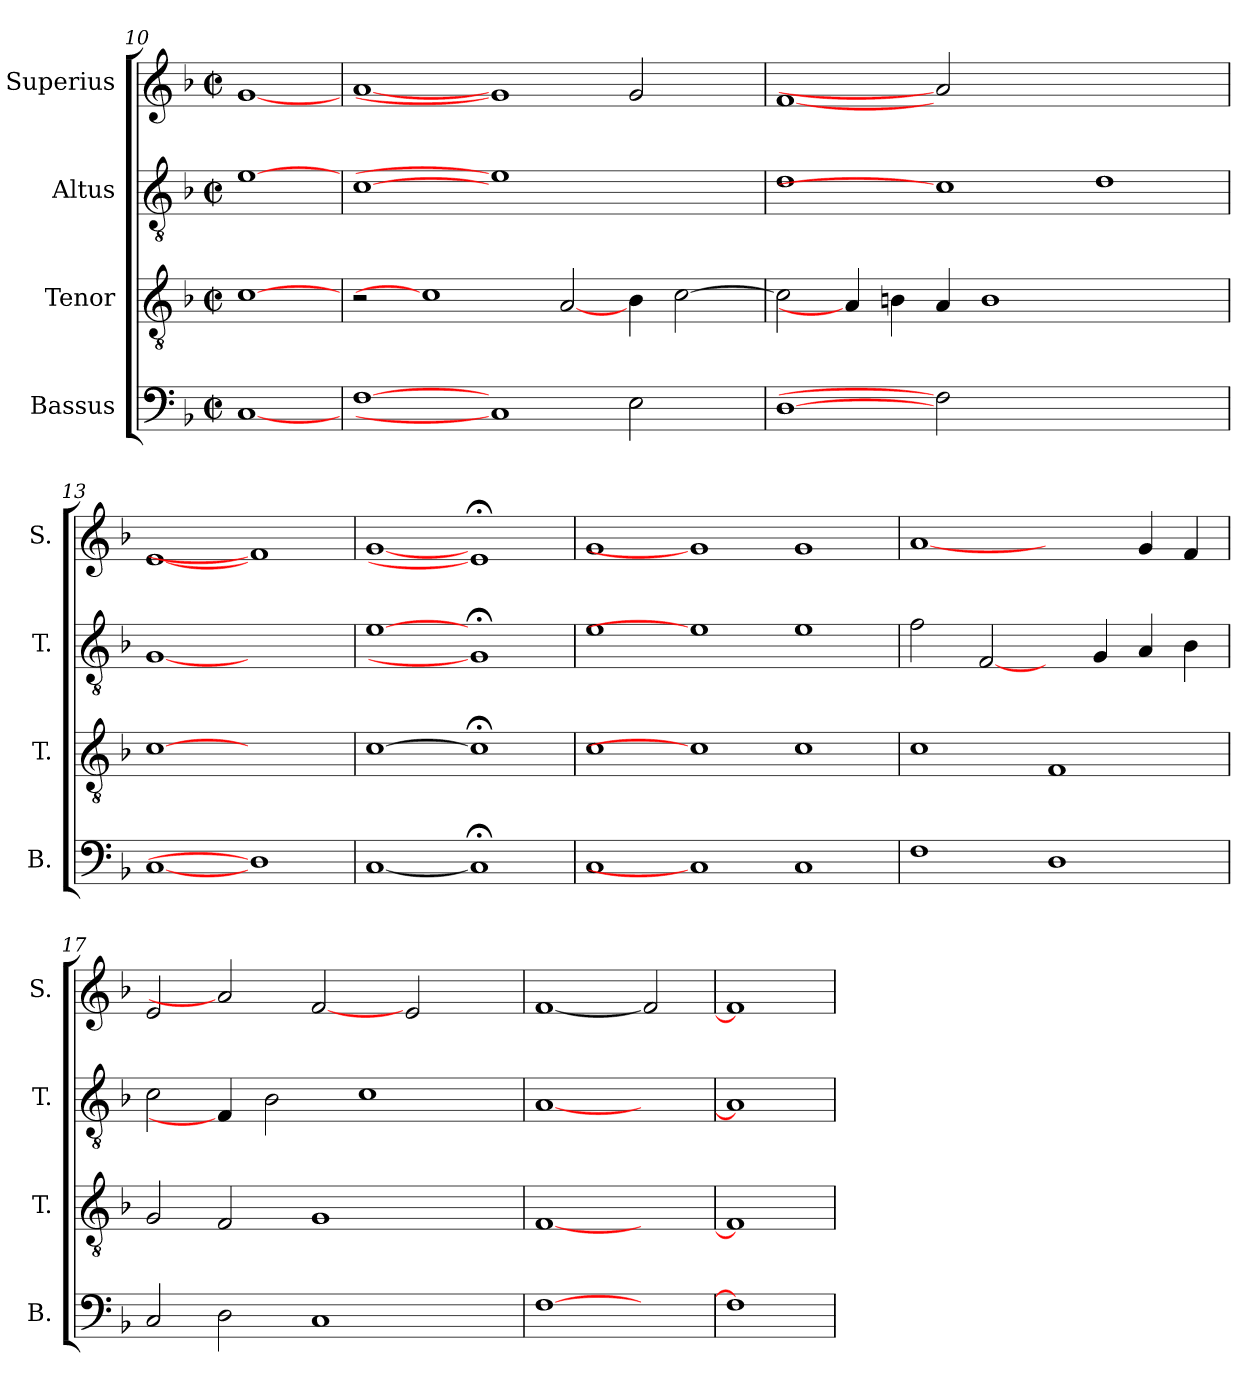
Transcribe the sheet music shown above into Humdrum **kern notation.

**kern	**kern	**kern	**kern
*part4	*part3	*part2	*part1
*staff4	*staff3	*staff2	*staff1
*I"Bassus	*I"Tenor	*I"Altus	*I"Superius
*I'B.	*I'T.	*I'T.	*I'S.
*clefF4	*clefGv2	*clefGv2	*clefG2
*	*ITrd7c12	*ITrd7c12	*
*k[b-]	*k[b-]	*k[b-]	*k[b-]
*F:	*F:	*F:	*F:
*M2/2	*M2/2	*M2/2	*M2/2
*met(c|)	*met(c|)	*met(c|)	*met(c|)
=10	=10	=10	=10
[1Ci	[1Ci	[1Ei	[1gi
=11	=11	=11	=11
[1Fi	2r	[1Ci	[1ai
.	1Ci]	.	.
1Ci]	.	1Ei]	1gi]
.	[2AAi/	.	.
2Ei\	4BB-i\	2.ryy	2gi/
.	[>2Ci\	.	.
4ryy	.	.	4ryy
=12	=12	=12	=12
[1Di	2Ci\]	1Di	[1fi
.	4AAi/]	.	.
.	4BBni\	.	.
2Fi]	4AAi/	1Ci]	2ai]
.	1BBi	.	.
1.ryy	.	.	1.ryy
.	.	1Di	.
.	2.ryy	.	.
=13	=13	=13	=13
[1Ci	[1Ci	[1GGi	[1ei
1Di]	1ryy	1ryy	1fi]
=14	=14	=14	=14
[1Ci	[1Ci	[1Ei	[1gi
1C;i]	1C;i]	1GG;i]	1e;i]
!!LO:PB:g=z
=15	=15	=15	=15
1Ci	1Ci	1Ei	1gi
1Ci]	1Ci]	1Ei]	1gi]
1Ci	1Ci	1Ei	1gi
=16	=16	=16	=16
1Fi	1Ci	2Fi\	[1ai
.	.	[2FFi/	.
1Di	1FFi	4ryy	2ryy
.	.	4GGi/	.
.	.	4AAi/	4gi/
.	.	4BB-i\	4fi/
=17	=17	=17	=17
2Ci/	2GGi/	2Ci\	2ei/
2Di\	2FFi/	4FFi/]	2ai]
.	.	2BB-i\	.
1Ci	1GGi	.	[2fi
.	.	1Ci	.
.	.	.	2ei/
4ryy	4ryy	.	4ryy
=18	=18	=18	=18
[1Fi	[1FFi	[1AAi	[1fi
2ryy	2ryy	2ryy	2fi]
=19	=19	=19	=19
1Fi]	1FFi]	1AAi]	1fi]
=	=	=	=
*-	*-	*-	*-
